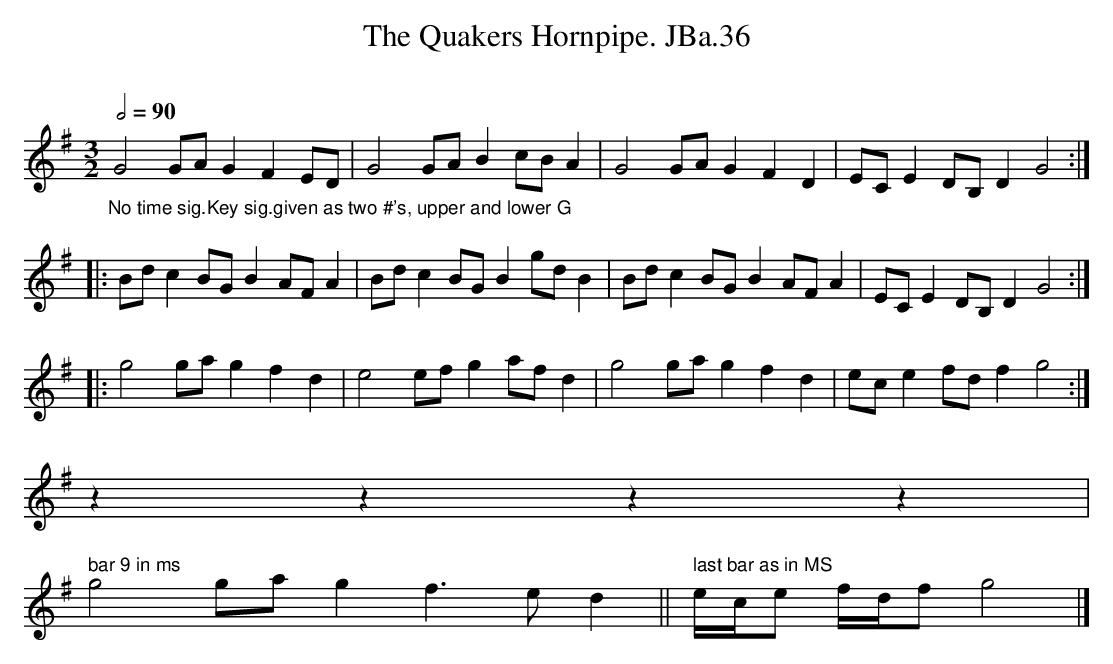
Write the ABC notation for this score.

X:1
T:Quakers Hornpipe. JBa.36, The
M:3/2
L:1/4
Q:1/2=90
O:
K:G major
"_No time sig.Key sig.given as two #'s, upper and lower G"
G2 G/A/ G F E/D/|G2 G/A/ B c/B/ A|\
G2 G/A/ GFD|E/C/ E D/B,/ D G2:|
|:B/d/ c B/G/ B A/F/ A|B/d/ c B/G/ B g/d/ B|\
B/d/ c B/G/ B A/F/ A|E/C/ E D/B,/ D G2:|
|:g2 g/a/ g f d|e2 e/f/g a/f/ d|g2 g/a/ gf d|\
e/c/e f/d/f g2:|
zzzz|
" bar 9 in ms"g2 g/a/ g f>e d||\
" last bar as in MS" e/4c/4e/ f/4d/4f/ g2|]
